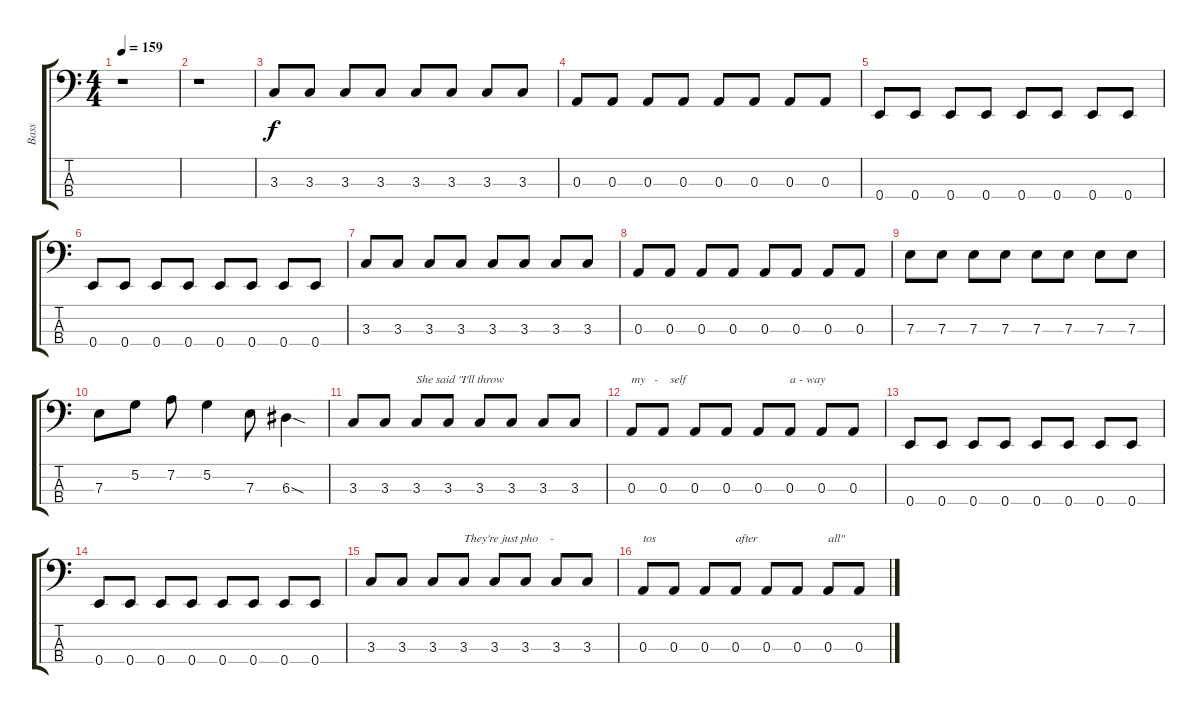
\track ("Bass" "Bass") {instrument electricbassfinger}
\staff {score tabs}
\tuning (G2 D2 A1 E1) {hide}
\ts (4 4)
\tempo 159
\clef f4
\ks c
r.1{dy f instrument electricbassfinger} |
r.1 |
3.3.8 3.3.8 3.3.8 3.3.8 3.3.8 3.3.8 3.3.8 3.3.8 |
0.3.8 0.3.8 0.3.8 0.3.8 0.3.8 0.3.8 0.3.8 0.3.8 |
0.4.8 0.4.8 0.4.8 0.4.8 0.4.8 0.4.8 0.4.8 0.4.8 |
0.4.8 0.4.8 0.4.8 0.4.8 0.4.8 0.4.8 0.4.8 0.4.8 |
3.3.8 3.3.8 3.3.8 3.3.8 3.3.8 3.3.8 3.3.8 3.3.8 |
0.3.8 0.3.8 0.3.8 0.3.8 0.3.8 0.3.8 0.3.8 0.3.8 |
7.3.8 7.3.8 7.3.8 7.3.8 7.3.8 7.3.8 7.3.8 7.3.8 |
7.3.8 5.2.8 7.2.8 5.2.4 7.3.8 6.3{sod}.4 |
3.3.8 3.3.8 3.3.8{txt "She said \"I'll throw"} 3.3.8 3.3.8 3.3.8 3.3.8 3.3.8 |
0.3.8{txt "my   -    self"} 0.3.8 0.3.8 0.3.8 0.3.8 0.3.8{txt "a - way"} 0.3.8 0.3.8 |
0.4.8 0.4.8 0.4.8 0.4.8 0.4.8 0.4.8 0.4.8 0.4.8 |
0.4.8 0.4.8 0.4.8 0.4.8 0.4.8 0.4.8 0.4.8 0.4.8 |
3.3.8 3.3.8 3.3.8 3.3.8{txt "They're just pho    -"} 3.3.8 3.3.8 3.3.8 3.3.8 |
0.3.8{txt "tos"} 0.3.8 0.3.8 0.3.8{txt "after"} 0.3.8 0.3.8 0.3.8{txt "all\""} 0.3.8
